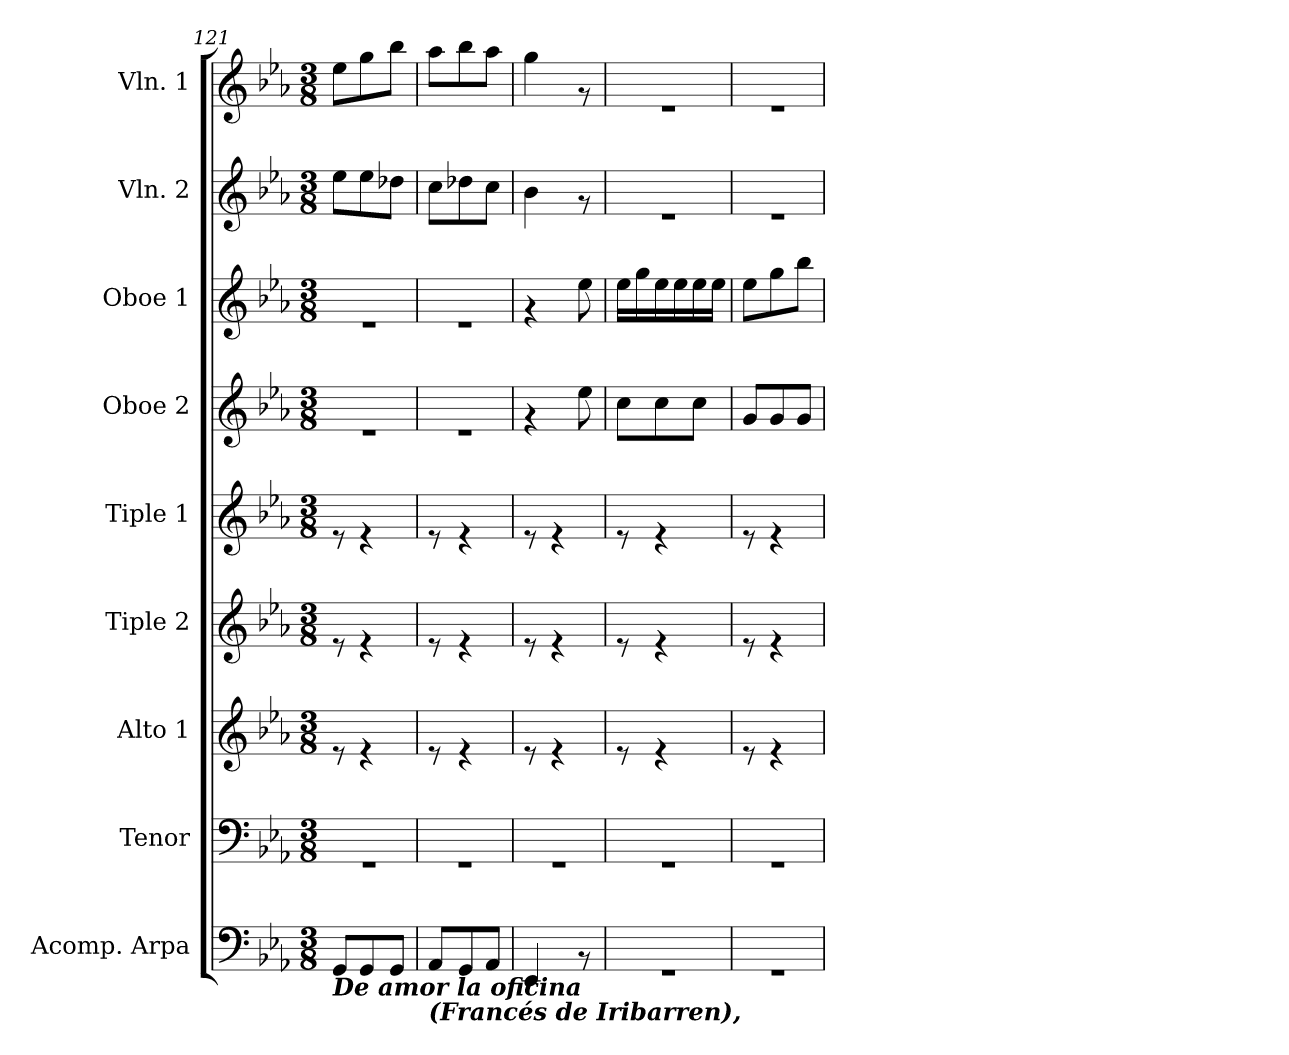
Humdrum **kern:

**kern	**kern	**kern	**kern	**kern	**kern	**kern	**kern	**kern
*part9	*part8	*part7	*part6	*part5	*part4	*part3	*part2	*part1
*staff9	*staff8	*staff7	*staff6	*staff5	*staff4	*staff3	*staff2	*staff1
*I"Acomp. Arpa	*I"Tenor	*I"Alto 1	*I"Tiple 2	*I"Tiple 1	*I"Oboe 2	*I"Oboe 1	*I"Vln. 2	*I"Vln. 1
*I'Acomp. Arpa	*I'Tenor	*I'Alto 1	*I'Tiple 2	*I'Tiple 1	*I'Oboe 2	*I'Oboe 1	*I'Vln. 2	*I'Vln. 1
*clefF4	*clefF4	*clefG2	*clefG2	*clefG2	*clefG2	*clefG2	*clefG2	*clefG2
*k[b-e-a-]	*k[b-e-a-]	*k[b-e-a-]	*k[b-e-a-]	*k[b-e-a-]	*k[b-e-a-]	*k[b-e-a-]	*k[b-e-a-]	*k[b-e-a-]
*E-:	*E-:	*E-:	*E-:	*E-:	*E-:	*E-:	*E-:	*E-:
*M3/8	*M3/8	*M3/8	*M3/8	*M3/8	*M3/8	*M3/8	*M3/8	*M3/8
=121	=121	=121	=121	=121	=121	=121	=121	=121
!LO:TX:b:Bi:t=De amor la oficina	!	!	!	!	!	!	!	!
8GG/L	4.rGG	8re	8re	8re	4.re	4.re	8ee-\L	8ee-\L
8GG/	.	4re	4re	4re	.	.	8ee-\	8gg\
8GG/J	.	.	.	.	.	.	8dd-X\J	8bb-\J
=122	=122	=122	=122	=122	=122	=122	=122	=122
!LO:TX:b:Bi:t=(Francés de Iribarren),	!	!	!	!	!	!	!	!
8AA-/L	4.rGG	8re	8re	8re	4.re	4.re	8cc\L	8aa-\L
8GG/	.	4re	4re	4re	.	.	8dd-X\	8bb-\
8AA-/J	.	.	.	.	.	.	8cc\J	8aa-\J
=123	=123	=123	=123	=123	=123	=123	=123	=123
4EE-/	4.rGG	8re	8re	8re	4rf	4rf	4b-\	4gg\
.	.	4re	4re	4re	.	.	.	.
8rAA	.	.	.	.	8ee-\	8ee-\	8rf	8rf
=124	=124	=124	=124	=124	=124	=124	=124	=124
4.rGG	4.rGG	8re	8re	8re	8cc\L	16ee-\LL	4.re	4.re
.	.	.	.	.	.	16gg\	.	.
.	.	4re	4re	4re	8cc\	16ee-\	.	.
.	.	.	.	.	.	16ee-\	.	.
.	.	.	.	.	8cc\J	16ee-\	.	.
.	.	.	.	.	.	16ee-\JJ	.	.
!!LO:PB:g=z
=125	=125	=125	=125	=125	=125	=125	=125	=125
4.rGG	4.rGG	8re	8re	8re	8g/L	8ee-\L	4.re	4.re
.	.	4re	4re	4re	8g/	8gg\	.	.
.	.	.	.	.	8g/J	8bb-\J	.	.
=	=	=	=	=	=	=	=	=
*-	*-	*-	*-	*-	*-	*-	*-	*-
